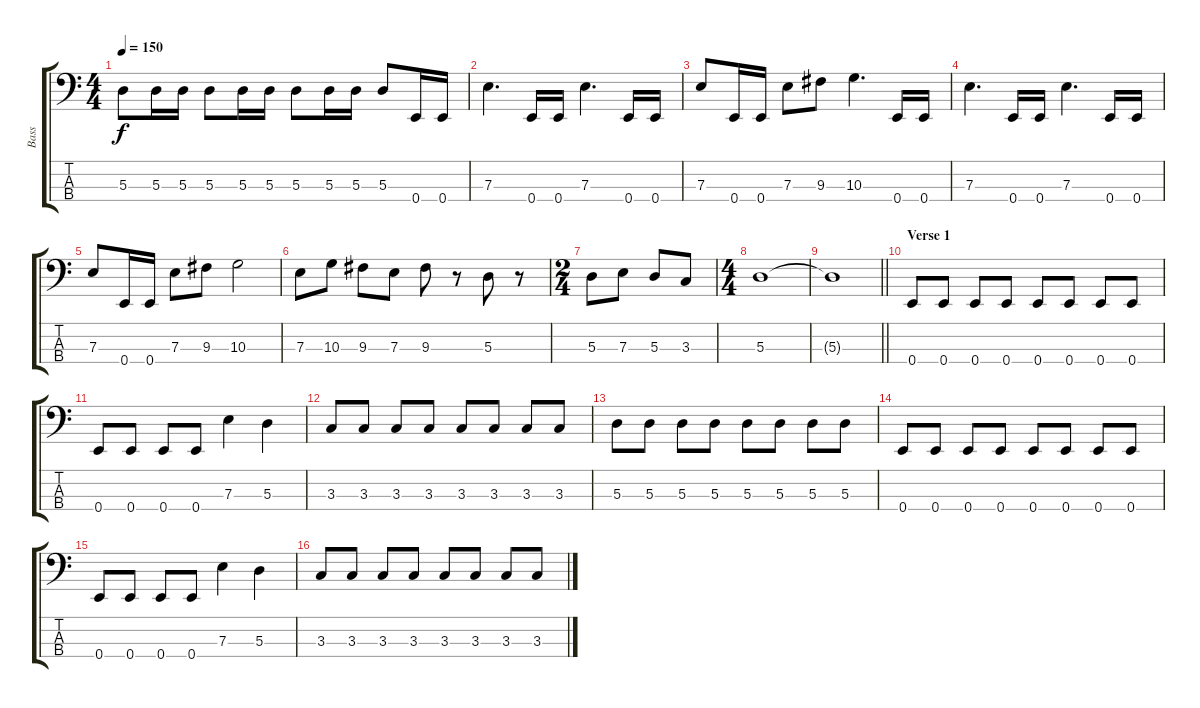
\track ("Bass" "Bass") {instrument electricbasspick}
\staff {score tabs}
\tuning (G2 D2 A1 E1) {hide}
\ts (4 4)
\tempo 150
\clef f4
\ks c
5.3.8{dy f} 5.3.16 5.3.16 5.3.8 5.3.16 5.3.16 5.3.8 5.3.16 5.3.16 5.3.8 0.4.16 0.4.16 |
7.3.4{d} 0.4.16 0.4.16 7.3.4{d} 0.4.16 0.4.16 |
7.3.8 0.4.16 0.4.16 7.3.8 9.3.8 10.3.4{d} 0.4.16 0.4.16 |
7.3.4{d} 0.4.16 0.4.16 7.3.4{d} 0.4.16 0.4.16 |
7.3.8 0.4.16 0.4.16 7.3.8 9.3.8 10.3.2 |
7.3.8 10.3.8 9.3.8 7.3.8 9.3.8 r.8 5.3.8 r.8 |
\ts (2 4)
5.3.8 7.3.8 5.3.8 3.3.8 |
\ts (4 4)
5.3.1 |
\barLineRight lightlight
5.3{t}.1 |
\section ("" "Verse 1")
0.4.8 0.4.8 0.4.8 0.4.8 0.4.8 0.4.8 0.4.8 0.4.8 |
0.4.8 0.4.8 0.4.8 0.4.8 7.3.4 5.3.4 |
3.3.8 3.3.8 3.3.8 3.3.8 3.3.8 3.3.8 3.3.8 3.3.8 |
5.3.8 5.3.8 5.3.8 5.3.8 5.3.8 5.3.8 5.3.8 5.3.8 |
0.4.8 0.4.8 0.4.8 0.4.8 0.4.8 0.4.8 0.4.8 0.4.8 |
0.4.8 0.4.8 0.4.8 0.4.8 7.3.4 5.3.4 |
3.3.8 3.3.8 3.3.8 3.3.8 3.3.8 3.3.8 3.3.8 3.3.8
